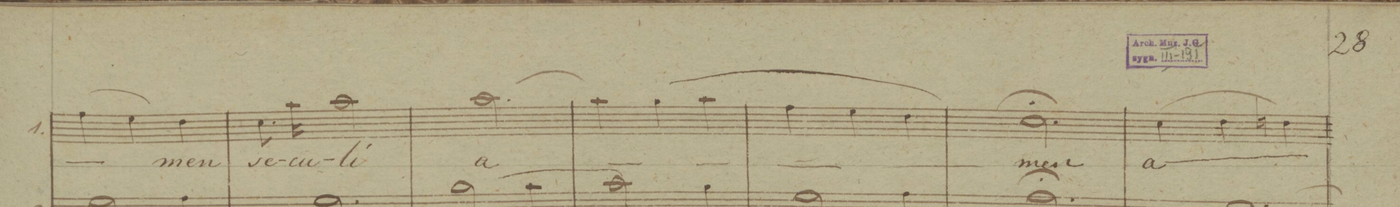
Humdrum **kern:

**kern	**text	**dynam
*I"1.	*	*
*clefC1	*	*
*k[b-]	*	*
*M3/4	*	*
(4dd\	.	.
4cc\)	.	.
4b-\	-men	.
=182	=182	=182
8.a\	se-	.
16ff\	-cu-	.
2ff\	-li	.
=183	=183	=183
[2.ff\	a-	.
=184	=184	=184
4ff\]	.	.
(4ee\	.	.
4ff\	.	.
=185	=185	=185
4dd\	.	.
4cc\	.	.
4b-\)	.	.
=186	=186	=186
2.a;\	-men	.
=187	=187	=187
*2\right	*	*
(4a\	a-	.
4b-\	.	.
4bn\)	.	.
=188	=188	=188
*-	*-	*-
